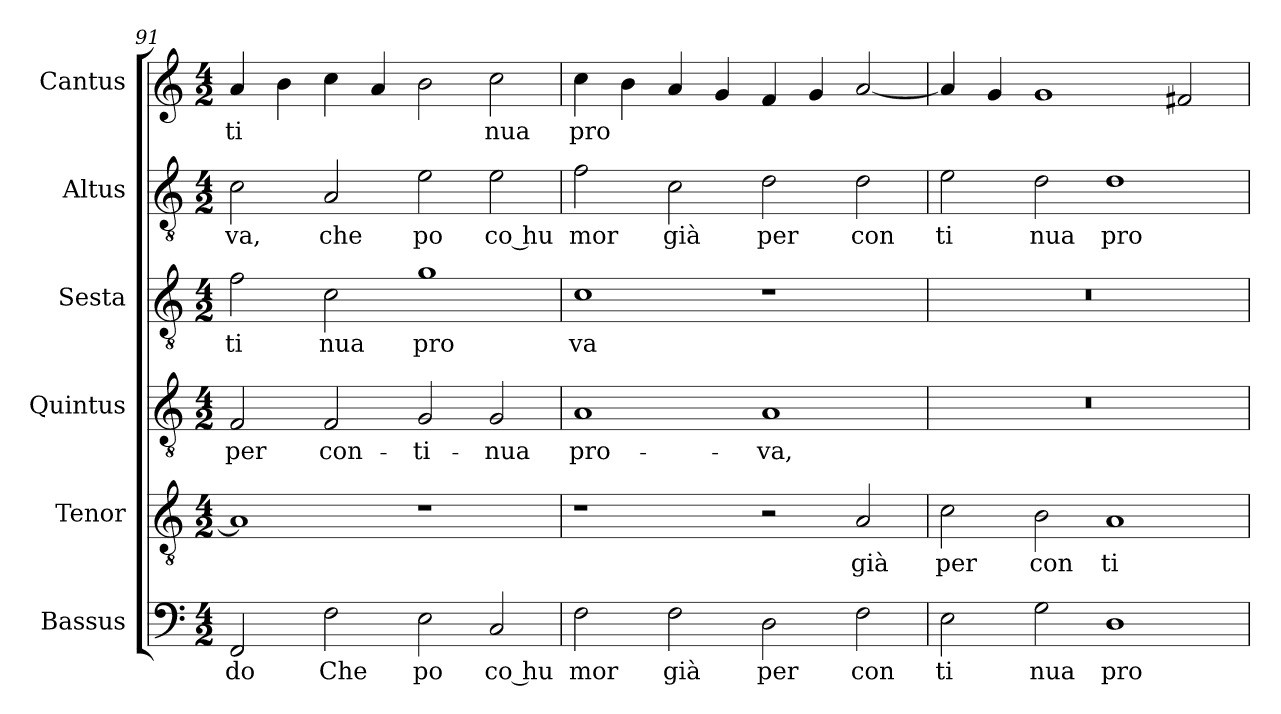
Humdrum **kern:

**kern	**text	**kern	**text	**kern	**text	**kern	**text	**kern	**text	**kern	**text
*part6	*part6	*part5	*part5	*part4	*part4	*part3	*part3	*part2	*part2	*part1	*part1
*staff6	*staff6	*staff5	*staff5	*staff4	*staff4	*staff3	*staff3	*staff2	*staff2	*staff1	*staff1
*I"Bassus	*	*I"Tenor	*	*I"Quintus	*	*I"Sesta	*	*I"Altus	*	*I"Cantus	*
*I'Bassus	*	*I'Tenor	*	*I'Quintus	*	*I'Sesta	*	*I'Altus	*	*I'Cantus	*
*clefF4	*	*clefGv2	*	*clefGv2	*	*clefGv2	*	*clefGv2	*	*clefG2	*
*	*	*	*	*k[]	*	*k[]	*	*	*	*	*
*	*	*	*	*C:	*	*C:	*	*	*	*	*
*M4/2	*	*M4/2	*	*M4/2	*	*M4/2	*	*M4/2	*	*M4/2	*
=91	=91	=91	=91	=91	=91	=91	=91	=91	=91	=91	=91
!	!LO:LY:b:cj	!	!	!	!LO:LY:b:cj	!	!LO:LY:b:cj	!	!LO:LY:b:cj	!	!LO:LY:b:cj
2FF/	do	1A]	.	2F/	per	2f\	ti	2c\	va,	4a/	ti
.	.	.	.	.	.	.	.	.	.	4b\	.
!	!LO:LY:b:cj	!	!	!	!LO:LY:b:cj	!	!LO:LY:b:cj	!	!LO:LY:b:cj	!	!
2F\	Che	.	.	2F/	con-	2c\	nua	2A/	che	4cc\	.
.	.	.	.	.	.	.	.	.	.	4a/	.
!	!LO:LY:b:cj	!	!	!	!LO:LY:b:cj	!	!LO:LY:b:cj	!	!LO:LY:b:cj	!	!
2E\	po	1r	.	2G/	-ti-	1g	pro	2e\	po	2b\	.
!	!LO:LY:b:rj	!	!	!	!LO:LY:b:cj	!	!	!	!LO:LY:b:rj	!	!LO:LY:b:cj
2C/	co hu	.	.	2G/	-nua	.	.	2e\	co hu	2cc\	nua
=92	=92	=92	=92	=92	=92	=92	=92	=92	=92	=92	=92
!	!LO:LY:b:cj	!	!	!	!LO:LY:b:cj	!	!LO:LY:b:cj	!	!LO:LY:b:cj	!	!LO:LY:b
2F\	mor	1r	.	1A	pro-	1c	va	2f\	mor	4cc\	pro
.	.	.	.	.	.	.	.	.	.	4b\	.
!	!LO:LY:b:cj	!	!	!	!	!	!	!	!LO:LY:b:cj	!	!
2F\	già	.	.	.	.	.	.	2c\	già	4a/	.
.	.	.	.	.	.	.	.	.	.	4g/	.
!	!LO:LY:b:cj	!	!	!	!LO:LY:b:cj	!	!	!	!LO:LY:b:cj	!	!
2D\	per	2r	.	1A	-va,	1r	.	2d\	per	4f/	.
.	.	.	.	.	.	.	.	.	.	4g/	.
!	!LO:LY:b:cj	!	!LO:LY:b:cj	!	!	!	!	!	!LO:LY:b:cj	!	!
2F\	con	2A/	già	.	.	.	.	2d\	con	[<2a/	.
=93	=93	=93	=93	=93	=93	=93	=93	=93	=93	=93	=93
!	!LO:LY:b:cj	!	!LO:LY:b:cj	!	!	!	!	!	!LO:LY:b:cj	!	!
2E\	ti	2c\	per	0r	.	0r	.	2e\	ti	4a/]	.
.	.	.	.	.	.	.	.	.	.	4g/	.
!	!LO:LY:b:cj	!	!LO:LY:b:cj	!	!	!	!	!	!LO:LY:b:cj	!	!
2G\	nua	2B\	con	.	.	.	.	2d\	nua	1g	.
!	!LO:LY:b:cj	!	!LO:LY:b:cj	!	!	!	!	!	!LO:LY:b:cj	!	!
1D	pro	1A	ti	.	.	.	.	1d	pro	.	.
.	.	.	.	.	.	.	.	.	.	2f#/	.
=	=	=	=	=	=	=	=	=	=	=	=
*-	*-	*-	*-	*-	*-	*-	*-	*-	*-	*-	*-
